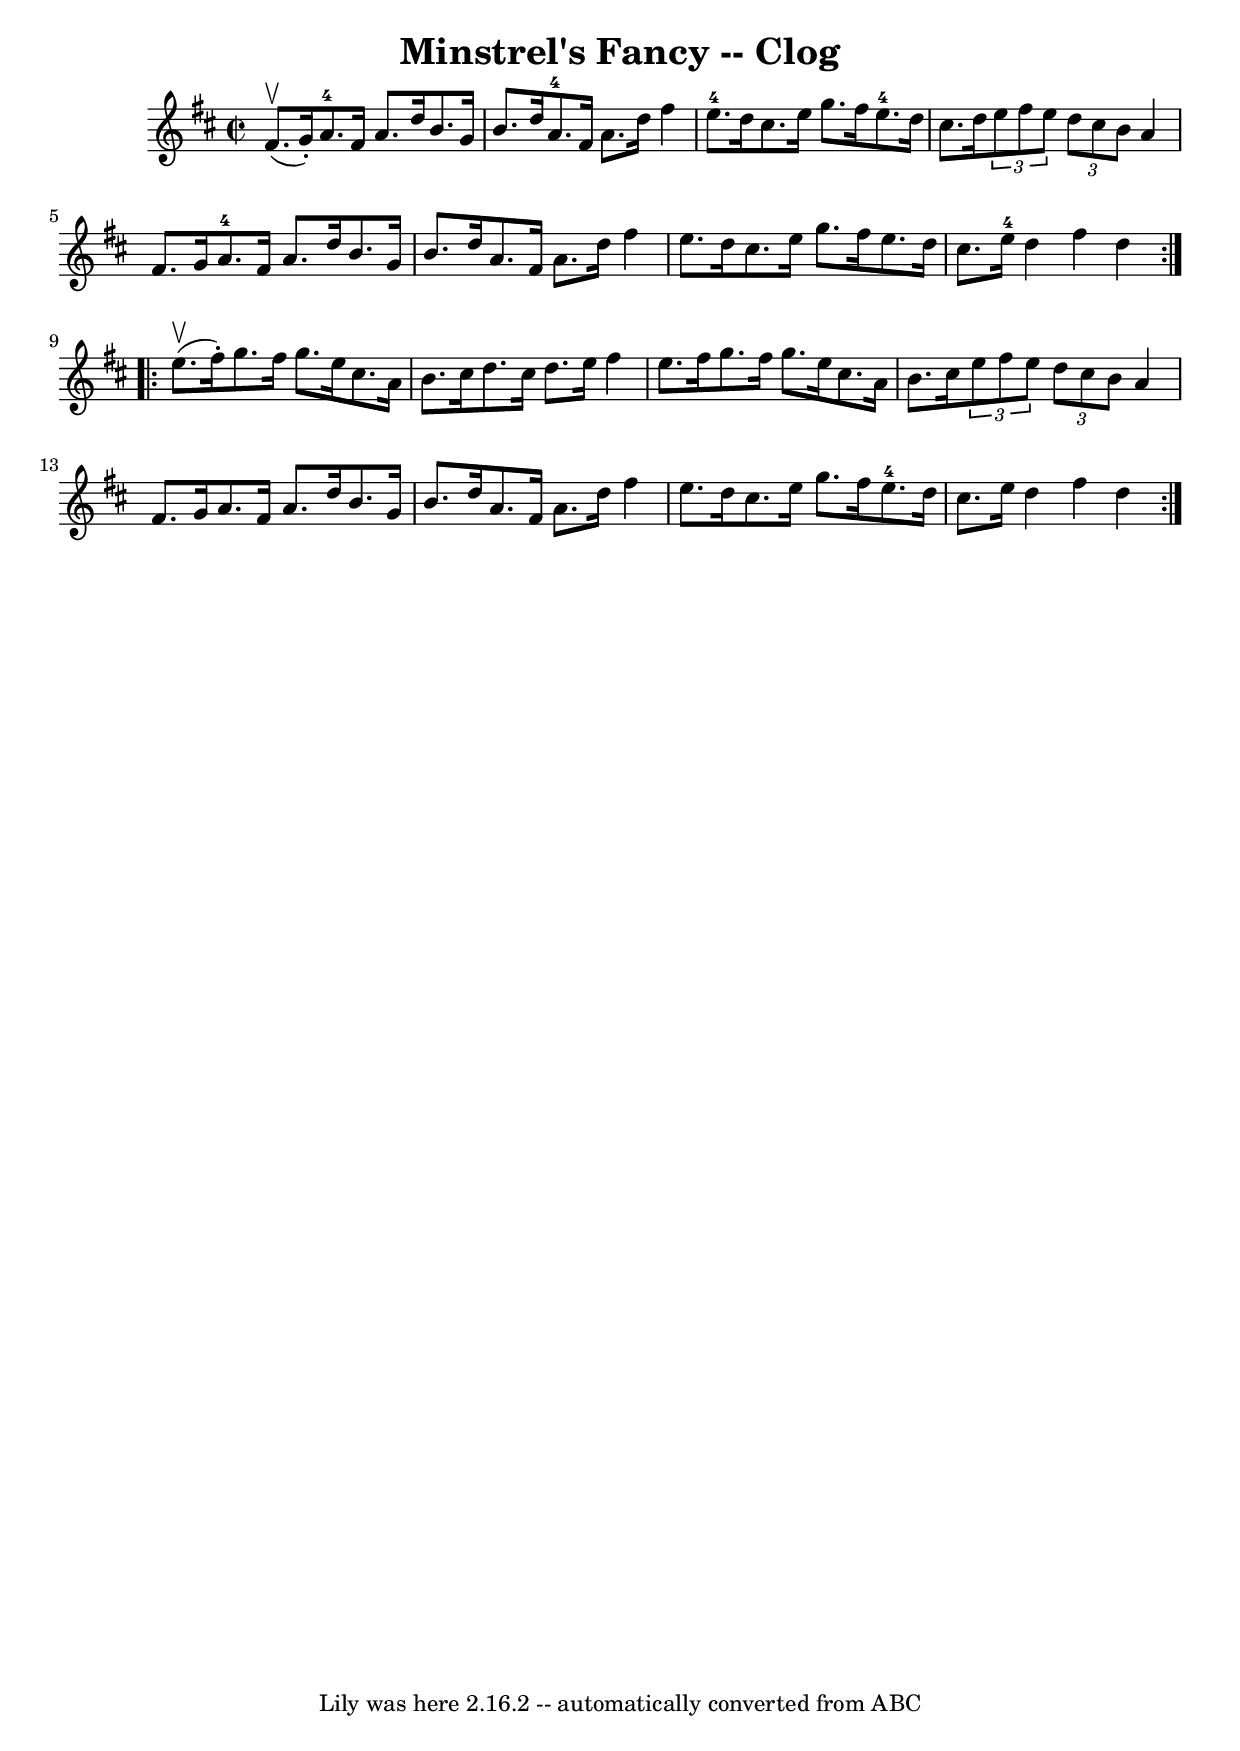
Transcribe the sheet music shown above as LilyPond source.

\version "2.7.40"
\include "Mammoth.ily"
\header {
	%% book = "Ryan's Mammoth Collection"
	crossRefNumber = "1"
	footnotes = "\\\\157 936"
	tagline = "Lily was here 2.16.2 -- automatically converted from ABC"
	title = "Minstrel's Fancy -- Clog"
}
voicedefault =  {
\set Score.defaultBarType = "empty"

\repeat volta 2 {
\override Staff.TimeSignature #'style = #'C
 \time 2/2 \key d \major fis'8.^\upbow(g'16 -.) |
 a'8. 
-4 fis'16 a'8. d''16 b'8. g'16 b'8. d''16    |
     
a'8.-4 fis'16 a'8. d''16 fis''4 e''8.-4 d''16    |
 
 cis''8. e''16 g''8. fis''16 e''8.-4 d''16 cis''8.    
d''16    |
     \times 2/3 { e''8 fis''8 e''8  } \times 2/3 {   
d''8 cis''8 b'8  } a'4 fis'8. g'16    |
 a'8.-4   
fis'16 a'8. d''16 b'8. g'16 b'8. d''16    |
 a'8.    
fis'16 a'8. d''16 fis''4 e''8. d''16    |
 cis''8.    
e''16 g''8. fis''16 e''8. d''16 cis''8. e''16-4   |
 
 d''4 fis''4 d''4  }     \repeat volta 2 { e''8.^\upbow(fis''16 -. 
-) |
 g''8. fis''16 g''8. e''16 cis''8. a'16 b'8.   
 cis''16    |
 d''8. cis''16 d''8. e''16 fis''4 e''8.    
fis''16    |
 g''8. fis''16 g''8. e''16 cis''8. a'16    
b'8. cis''16    |
   \times 2/3 { e''8 fis''8 e''8  } 
\times 2/3 { d''8 cis''8 b'8  } a'4 fis'8. g'16    |
     
a'8. fis'16 a'8. d''16 b'8. g'16 b'8. d''16    |
   
a'8. fis'16 a'8. d''16 fis''4 e''8. d''16    |
   
cis''8. e''16 g''8. fis''16 e''8.-4 d''16 cis''8.    
e''16    |
 d''4 fis''4 d''4  }   
}

\score{
    <<

	\context Staff="default"
	{
	    \voicedefault 
	}

    >>
	\layout {
	}
	\midi {}
}
